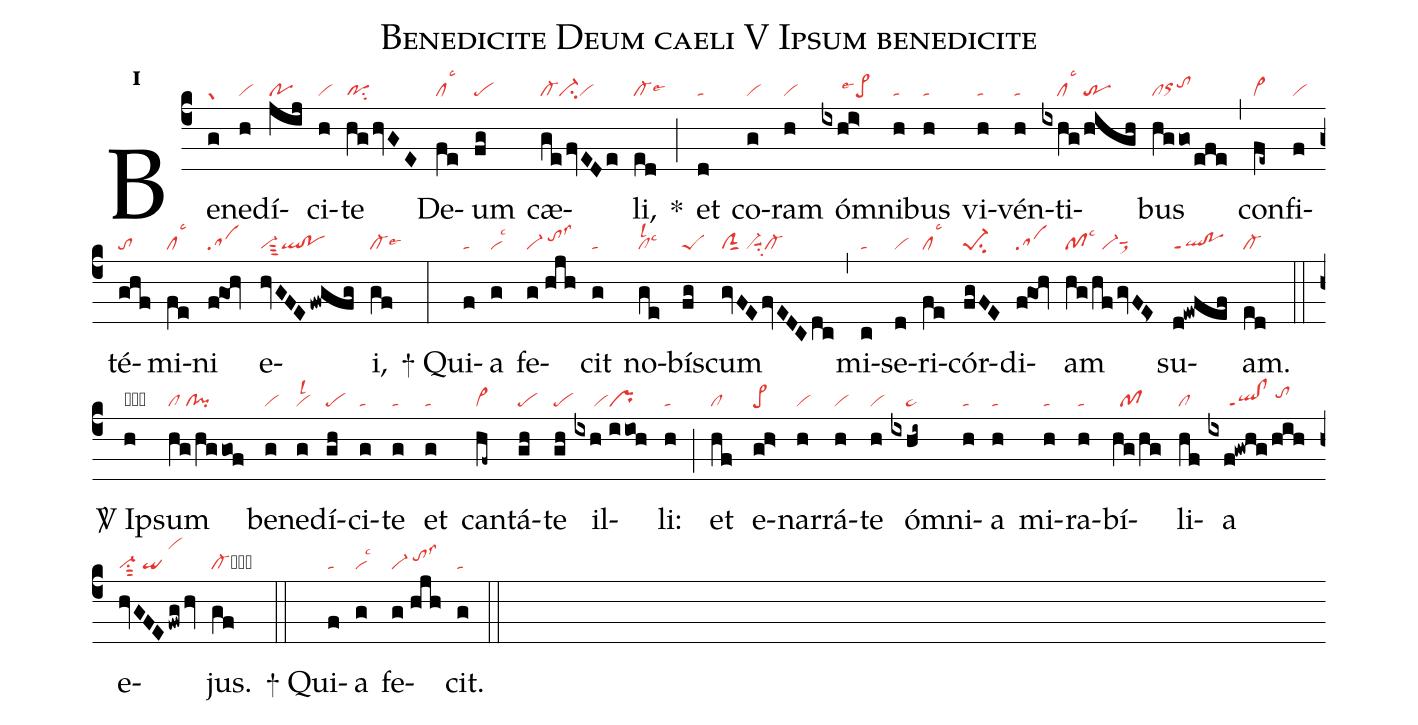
name:Benedicite Deum caeli V Ipsum benedicite;
office-part:re;
mode:1;
nabc-lines:1;
%%
initial-style: 1;
name:Benedicite Deum caeli;
mode: 4;
office-part: Responsorium;
annotation: Resp.;
annotation: i;
nabc-lines:1;
%%
(c4) Be(g|gr)ne(h|vi)dí(jij|po)ci(h|vi)te(hghvGE|posu2) De(fe|cllsc3)um(fg|pe) cæ(gefvEDe|cl-ci-vi)li,(ed|cl-lse6) <sp>*</sp>(;) et(d|ta) co(g|vi)ram(h|vi) óm(ixhi>|/////pe>lse4)ni(h|ta)bus(h|ta) vi(h|ta)vén(h|ta)ti(ixhg/high|////cllsc3/tr)bus(hggo/efe|clorhhtohi) (,) con(fe~|vi>)fi(f|vi)té(ghf|to)mi(fe|cllsc3)ni(f@goh|sa) e(hvGFE/fwgfg|vi-sut3ql!po)i,(gf|cl-lse6) (:)

<sp>+</sp> Qui(f|ta)a(g|vilsc3) fe(g//hjh|vi-/tohilss3)cit(g|ta) no(ge|cllsl2lsc3)bís(fg|peS)cum(gvFEfvEDCdc|clSsut1/vi-suu1su2cl-) (,) mi(c|ta)se(d|vi)ri(fe|cllsc3)cór(fgFE|pe-1su2)di(f@goh|sa)am(hg/hfgvFE>|pflsc3/vi-sut1sux1) su(d!ewfef|ql!poppt1)am.(ed|cl-) (::)

<sp>V/</sp> Ip(h|obvi)sum(hg/hggof|cl/cl!pi) be(g|vi)ne(g|vilsl2)dí(gh|pe)ci(g|ta)te(g|ta) et(g|ta) can(hf~|vi>)tá(gh|pe)te(gh|pe) il(ixh//iioh|/////vipr)li:(h|ta) (;) et(hf|cl) e(gh>|pe>)nar(h|vi)rá(h|vi)te(h|vi) óm(ixhi~|////pe~)ni(h|ta)a(h|ta) mi(h|ta)ra(h|ta)bí(hg/hg|//pf)li(hf|cl)a(ixf!gwhg/hih|/////ql!clppt1/tohi) e(hvGFE/fwg/hv|vi-su1sut2/qi/vihm)jus.(gf|cl-cb) (::)

<sp>+</sp> Qui(f|ta)a(g|vilsc3) fe(g//hjh|vi-/tohilss3)cit.(g|ta) (::)
